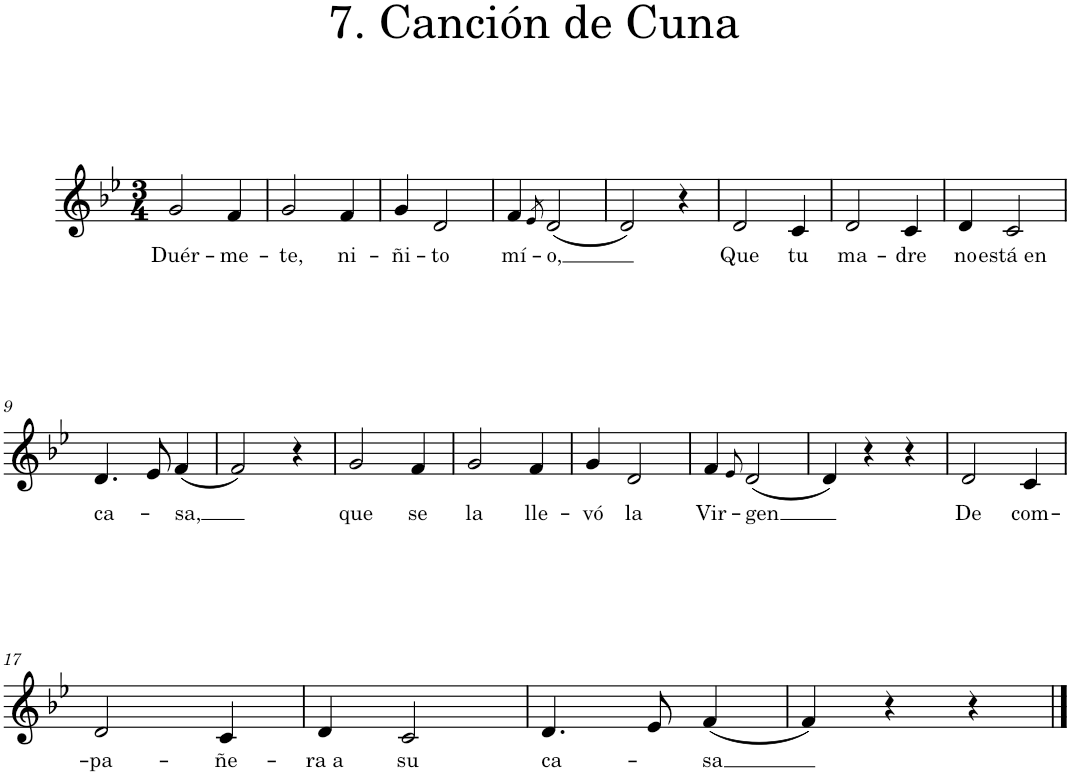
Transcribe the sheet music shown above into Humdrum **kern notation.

**kern	**text
*part1	*part1
*staff1	*staff1
*I"Piano	*
*I'Pno.	*
*clefG2	*
*k[b-e-]	*
*M3/4	*
=1	=1
!	!LO:LY:b
2g/	Duér-
!	!LO:LY:b
4f/	-me-
=2	=2
!	!LO:LY:b
2g/	-te,
!	!LO:LY:b
4f/	ni-
=3	=3
!	!LO:LY:b
4g/	-ñi-
!	!LO:LY:b
2d/	-to
=4	=4
!	!LO:LY:b
4f/	mí-
8qe-/	.
!	!LO:LY:b
(2d/	-o,
=5	=5
2d/)	.
4r	.
=6	=6
!	!LO:LY:b
2d/	Que
!	!LO:LY:b
4c/	tu
=7	=7
!	!LO:LY:b
2d/	ma-
!	!LO:LY:b
4c/	-dre
=8	=8
!	!LO:LY:b
4d/	no
!	!LO:LY:b
2c/	está en
!!LO:LB:g=z
=9	=9
!	!LO:LY:b
4.d/	ca-
8e-/	.
!	!LO:LY:b
(4f/	-sa,
=10	=10
2f/)	.
4r	.
=11	=11
!	!LO:LY:b
2g/	que
!	!LO:LY:b
4f/	se
=12	=12
!	!LO:LY:b
2g/	la
!	!LO:LY:b
4f/	lle-
=13	=13
!	!LO:LY:b
4g/	-vó
!	!LO:LY:b
2d/	la
=14	=14
!	!LO:LY:b
4f/	Vir-
8qe-/	.
!	!LO:LY:b
(2d/	-gen
=15	=15
4d/)	.
4r	.
4r	.
=16	=16
!	!LO:LY:b
2d/	De
!	!LO:LY:b
4c/	com-
!!LO:LB:g=z
=17	=17
!	!LO:LY:b
2d/	-pa-
!	!LO:LY:b
4c/	-ñe-
=18	=18
!	!LO:LY:b
4d/	-ra a
!	!LO:LY:b
2c/	su
=19	=19
!	!LO:LY:b
4.d/	ca-
8e-/	.
!	!LO:LY:b
(4f/	-sa
=20	=20
4f/)	.
4r	.
4r	.
==	==
*-	*-
